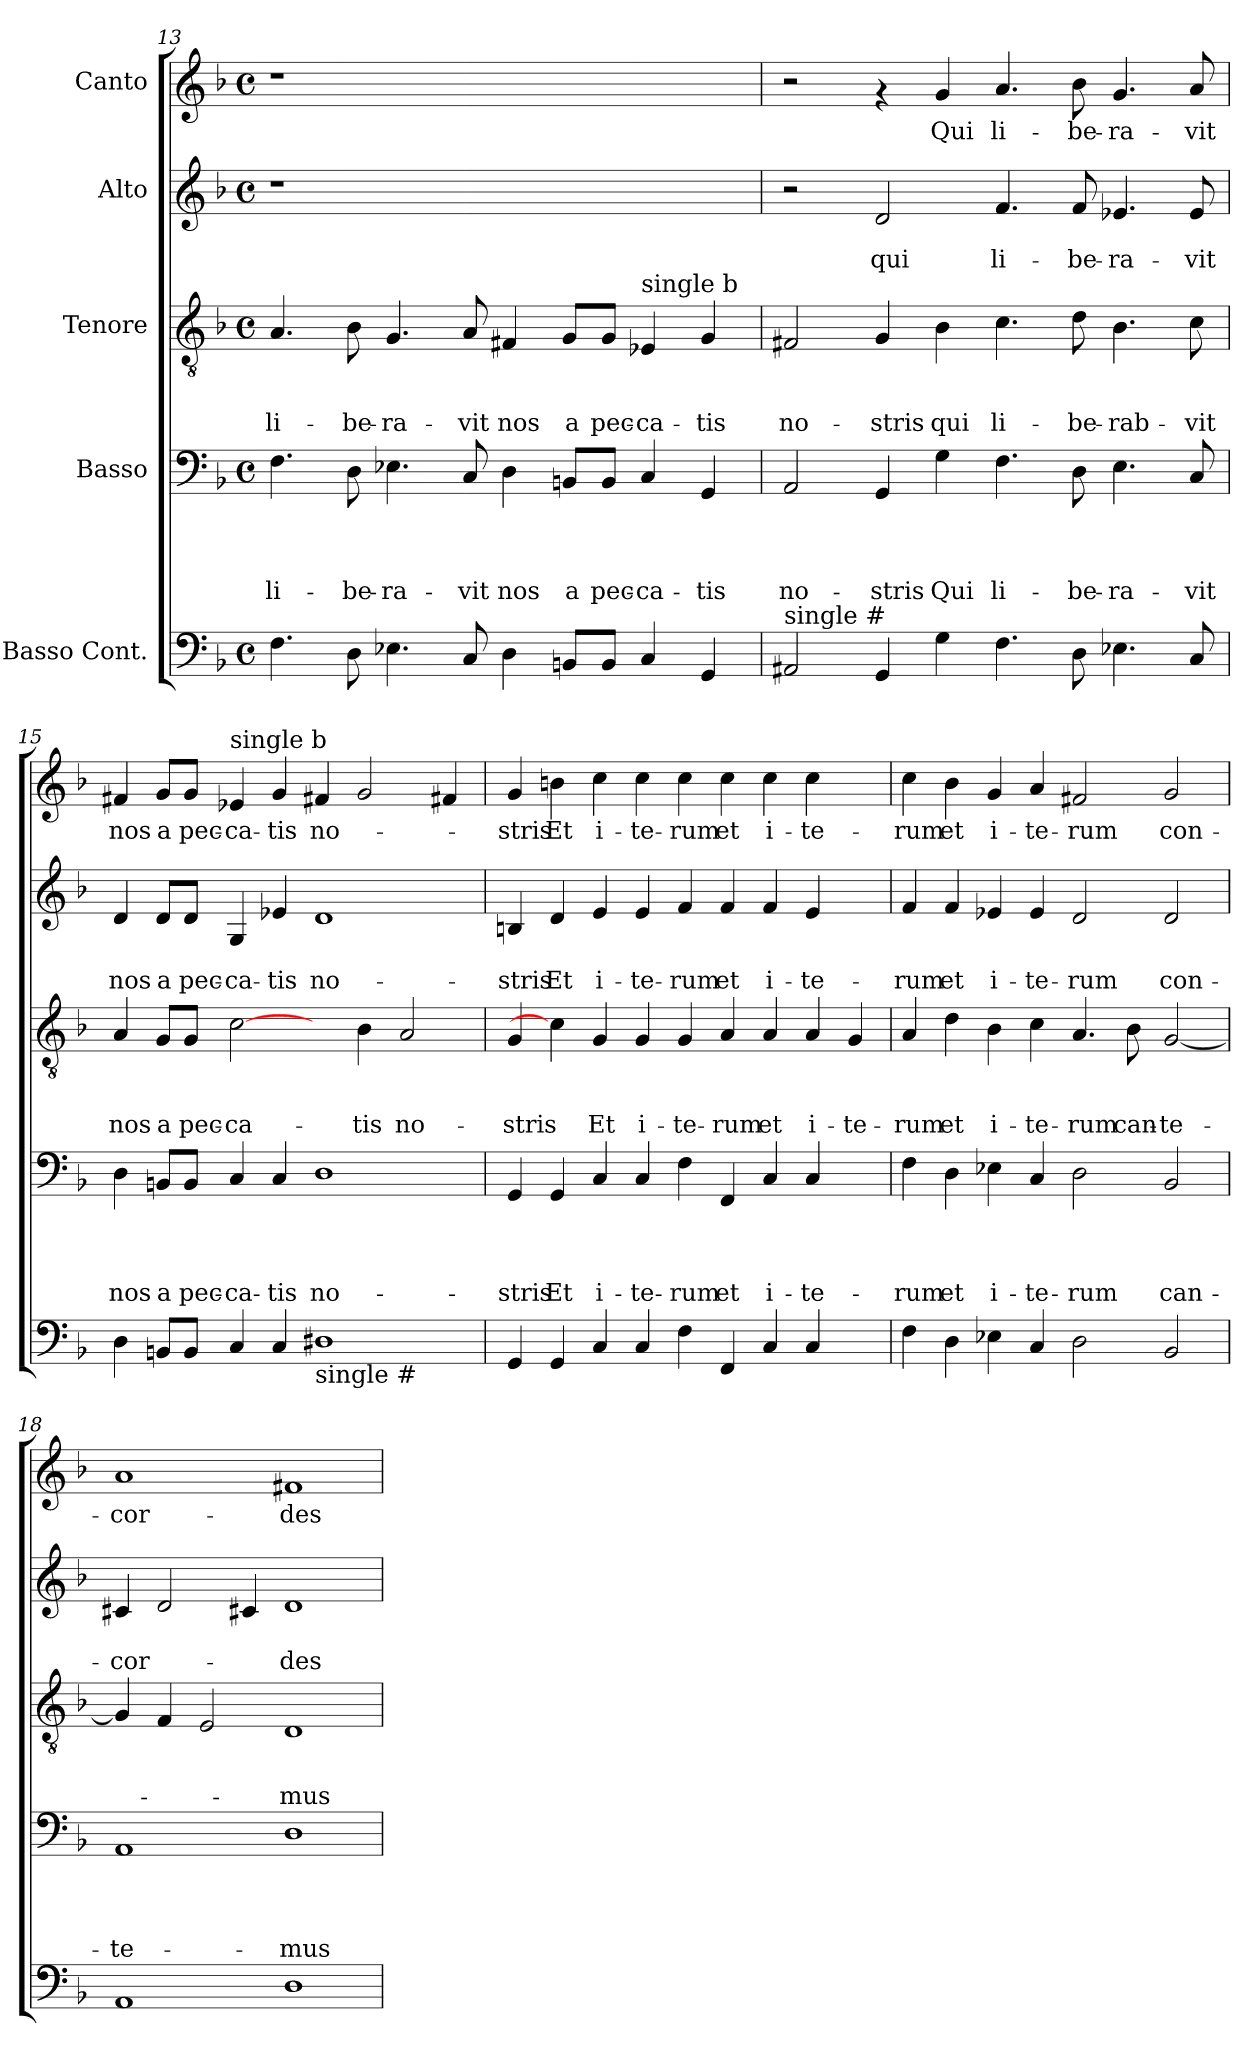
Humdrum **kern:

**kern	**kern	**text	**text	**text	**text	**kern	**text	**text	**text	**kern	**text	**text	**kern	**text
*part5	*part4	*part4	*part4	*part4	*part4	*part3	*part3	*part3	*part3	*part2	*part2	*part2	*part1	*part1
*staff5	*staff4	*staff4	*staff4	*staff4	*staff4	*staff3	*staff3	*staff3	*staff3	*staff2	*staff2	*staff2	*staff1	*staff1
*I"Basso Cont.	*I"Basso	*	*	*	*	*I"Tenore	*	*	*	*I"Alto	*	*	*I"Canto	*
*clefF4	*clefF4	*	*	*	*	*clefGv2	*	*	*	*clefG2	*	*	*clefG2	*
*ITrd7c12	*	*	*	*	*	*	*	*	*	*	*	*	*	*
*k[b-]	*k[b-]	*	*	*	*	*k[b-]	*	*	*	*k[b-]	*	*	*k[b-]	*
*F:	*F:	*	*	*	*	*F:	*	*	*	*F:	*	*	*F:	*
*M4/4	*M4/4	*	*	*	*	*M4/4	*	*	*	*M4/4	*	*	*M4/4	*
*met(c)	*met(c)	*	*	*	*	*met(c)	*	*	*	*met(c)	*	*	*met(c)	*
=13	=13	=13	=13	=13	=13	=13	=13	=13	=13	=13	=13	=13	=13	=13
!	!	!	!	!	!LO:LY:b	!	!	!	!LO:LY:b	!	!	!	!	!
4.FF\	4.F\	.	.	.	li-	4.A/	.	.	li-	1r	.	.	1r	.
!	!	!	!	!	!LO:LY:b	!	!	!	!LO:LY:b	!	!	!	!	!
8DD\	8D\	.	.	.	-be-	8B-\	.	.	-be-	.	.	.	.	.
!	!	!	!	!	!LO:LY:b	!	!	!	!LO:LY:b	!	!	!	!	!
4.EE-X\	4.E-X\	.	.	.	-ra-	4.G/	.	.	-ra-	.	.	.	.	.
!	!	!	!	!	!LO:LY:b	!	!	!	!LO:LY:b	!	!	!	!	!
8CC/	8C/	.	.	.	-vit	8A/	.	.	-vit	.	.	.	.	.
!	!	!	!	!	!LO:LY:b	!	!	!	!LO:LY:b	!	!	!	!	!
4DD\	4D\	.	.	.	nos	4F#X/	.	.	nos	1ryy	.	.	1ryy	.
!	!	!	!	!	!LO:LY:b	!	!	!	!LO:LY:b	!	!	!	!	!
8BBBn/L	8BBn/L	.	.	.	a	8G/L	.	.	a	.	.	.	.	.
!	!	!	!	!	!LO:LY:b	!	!	!	!LO:LY:b	!	!	!	!	!
8BBB/J	8BB/J	.	.	.	pec-	8G/J	.	.	pec-	.	.	.	.	.
!	!	!	!	!	!	!LO:TX:a:t=single b	!	!	!	!	!	!	!	!
!	!	!	!	!	!LO:LY:b	!	!	!	!LO:LY:b	!	!	!	!	!
4CC/	4C/	.	.	.	-ca-	4E-/	.	.	-ca-	.	.	.	.	.
!	!	!	!	!	!LO:LY:b	!	!	!	!LO:LY:b	!	!	!	!	!
4GGG/	4GG/	.	.	.	-tis	4G/	.	.	-tis	.	.	.	.	.
!!LO:PB:g=z
=14	=14	=14	=14	=14	=14	=14	=14	=14	=14	=14	=14	=14	=14	=14
!LO:TX:a:t=single #	!	!	!	!	!	!	!	!	!	!	!	!	!	!
!	!	!	!	!	!LO:LY:b	!	!	!	!LO:LY:b	!	!	!	!	!
2AAA#/	2AA/	.	.	.	no-	2F#X/	.	.	no-	2r	.	.	2r	.
!	!	!	!	!	!LO:LY:b	!	!	!	!LO:LY:b	!	!	!LO:LY:b	!	!
4GGG/	4GG/	.	.	.	-stris	4G/	.	.	-stris	2d/	.	qui	4rf	.
!	!	!	!	!	!LO:LY:b	!	!	!	!LO:LY:b	!	!	!	!	!LO:LY:b
4GG\	4G\	.	.	.	Qui	4B-\	.	.	qui	.	.	.	4g/	Qui
!	!	!	!	!	!LO:LY:b	!	!	!	!LO:LY:b	!	!	!LO:LY:b	!	!LO:LY:b
4.FF\	4.F\	.	.	.	li-	4.c\	.	.	li-	4.f/	.	li-	4.a/	li-
!	!	!	!	!	!LO:LY:b	!	!	!	!LO:LY:b	!	!	!LO:LY:b	!	!LO:LY:b
8DD\	8D\	.	.	.	-be-	8d\	.	.	-be-	8f/	.	-be-	8b-\	-be-
!	!	!	!	!	!LO:LY:b	!	!	!	!LO:LY:b	!	!	!LO:LY:b	!	!LO:LY:b
4.EE-i\	4.E\	.	.	.	-ra-	4.B-\	.	.	-rab-	4.e-X/	.	-ra-	4.g/	-ra-
!	!	!	!	!	!LO:LY:b	!	!	!	!LO:LY:b	!	!	!LO:LY:b	!	!LO:LY:b
8CC/	8C/	.	.	.	-vit	8c\	.	.	-vit	8e-/	.	-vit	8a/	-vit
=15	=15	=15	=15	=15	=15	=15	=15	=15	=15	=15	=15	=15	=15	=15
!	!	!	!	!	!LO:LY:b	!	!	!	!LO:LY:b	!	!	!LO:LY:b	!	!LO:LY:b
4DD\	4D\	.	.	.	nos	4A/	.	.	nos	4d/	.	nos	4f#X/	nos
!	!	!	!	!	!LO:LY:b	!	!	!	!LO:LY:b	!	!	!LO:LY:b	!	!LO:LY:b
8BBBn/L	8BBn/L	.	.	.	a	8G/L	.	.	a	8d/L	.	a	8g/L	a
!	!	!	!	!	!LO:LY:b	!	!	!	!LO:LY:b	!	!	!LO:LY:b	!	!LO:LY:b
8BBB/J	8BB/J	.	.	.	pec-	8G/J	.	.	pec-	8d/J	.	pec-	8g/J	pec-
!	!	!	!	!	!	!	!	!	!	!	!	!	!LO:TX:a:t=single b	!
!	!	!	!	!	!LO:LY:b	!	!	!	!LO:LY:b	!	!	!LO:LY:b	!	!LO:LY:b
4CC/	4C/	.	.	.	-ca-	[2c\	.	.	-ca-	4G/	.	-ca-	4e-/	-ca-
!	!	!	!	!	!LO:LY:b	!	!	!	!	!	!	!LO:LY:b	!	!LO:LY:b
4CC/	4C/	.	.	.	-tis	.	.	.	.	4e-X/	.	-tis	4g/	-tis
!LO:TX:b:t=single #	!	!	!	!	!	!	!	!	!	!	!	!	!	!
!	!	!	!	!	!LO:LY:b	!	!	!	!	!	!	!LO:LY:b	!	!LO:LY:b
1DD#	1D	.	.	.	no-	4ryy	.	.	.	1d	.	no-	4f#X/	no-
!	!	!	!	!	!	!	!	!	!LO:LY:b	!	!	!	!	!
.	.	.	.	.	.	4B-\	.	.	-tis	.	.	.	2g/	.
!	!	!	!	!	!	!	!	!	!LO:LY:b	!	!	!	!	!
.	.	.	.	.	.	2A/	.	.	no-	.	.	.	.	.
.	.	.	.	.	.	.	.	.	.	.	.	.	4f#X/	.
=16	=16	=16	=16	=16	=16	=16	=16	=16	=16	=16	=16	=16	=16	=16
!	!	!	!	!	!LO:LY:b	!	!	!	!LO:LY:b	!	!	!LO:LY:b	!	!LO:LY:b
4GGG/	4GG/	.	.	.	-stris	4G/	.	.	-stris	4Bn/	.	-stris	4g/	-stris
!	!	!	!	!	!LO:LY:b	!	!	!	!	!	!	!LO:LY:b	!	!LO:LY:b
4GGG/	4GG/	.	.	.	Et	4c\]	.	.	.	4d/	.	Et	4bn\	Et
!	!	!	!	!	!LO:LY:b	!	!	!	!LO:LY:b	!	!	!LO:LY:b	!	!LO:LY:b
4CC/	4C/	.	.	.	i-	4G/	.	.	Et	4e/	.	i-	4cc\	i-
!	!	!	!	!	!LO:LY:b	!	!	!	!LO:LY:b	!	!	!LO:LY:b	!	!LO:LY:b
4CC/	4C/	.	.	.	-te-	4G/	.	.	i-	4e/	.	-te-	4cc\	-te-
!	!	!	!	!	!LO:LY:b	!	!	!	!LO:LY:b	!	!	!LO:LY:b	!	!LO:LY:b
4FF\	4F\	.	.	.	-rum	4G/	.	.	-te-	4f/	.	-rum	4cc\	-rum
!	!	!	!	!	!LO:LY:b	!	!	!	!LO:LY:b	!	!	!LO:LY:b	!	!LO:LY:b
4FFF/	4FF/	.	.	.	et	4A/	.	.	-rum	4f/	.	et	4cc\	et
!	!	!	!	!	!LO:LY:b	!	!	!	!LO:LY:b	!	!	!LO:LY:b	!	!LO:LY:b
4CC/	4C/	.	.	.	i-	4A/	.	.	et	4f/	.	i-	4cc\	i-
!	!	!	!	!	!LO:LY:b	!	!	!	!LO:LY:b	!	!	!LO:LY:b	!	!LO:LY:b
4CC/	4C/	.	.	.	-te-	4A/	.	.	i-	4e/	.	-te-	4cc\	-te-
!	!	!	!	!	!	!	!	!	!LO:LY:b	!	!	!	!	!
4ryy	4ryy	.	.	.	.	4G/	.	.	-te-	4ryy	.	.	4ryy	.
!!LO:LB:g=z
=17	=17	=17	=17	=17	=17	=17	=17	=17	=17	=17	=17	=17	=17	=17
!	!	!	!	!	!LO:LY:b	!	!	!	!LO:LY:b	!	!	!LO:LY:b	!	!LO:LY:b
4FF\	4F\	.	.	.	-rum	4A/	.	.	-rum	4f/	.	-rum	4cc\	-rum
!	!	!	!	!	!LO:LY:b	!	!	!	!LO:LY:b	!	!	!LO:LY:b	!	!LO:LY:b
4DD\	4D\	.	.	.	et	4d\	.	.	et	4f/	.	et	4b-\	et
!	!	!	!	!	!LO:LY:b	!	!	!	!LO:LY:b	!	!	!LO:LY:b	!	!LO:LY:b
4EE-X\	4E-X\	.	.	.	i-	4B-\	.	.	i-	4e-X/	.	i-	4g/	i-
!	!	!	!	!	!LO:LY:b	!	!	!	!LO:LY:b	!	!	!LO:LY:b	!	!LO:LY:b
4CC/	4C/	.	.	.	-te-	4c\	.	.	-te-	4e-/	.	-te-	4a/	-te-
!	!	!	!	!	!LO:LY:b	!	!	!	!LO:LY:b	!	!	!LO:LY:b	!	!LO:LY:b
2DD\	2D\	.	.	.	-rum	4.A/	.	.	-rum	2d/	.	-rum	2f#X/	-rum
!	!	!	!	!	!	!	!	!	!LO:LY:b	!	!	!	!	!
.	.	.	.	.	.	8B-\	.	.	can-	.	.	.	.	.
!	!	!	!	!	!LO:LY:b	!	!	!	!LO:LY:b	!	!	!LO:LY:b	!	!LO:LY:b
2BBB-/	2BB-/	.	.	.	can-	[<2G/	.	.	-te-	2d/	.	con-	2g/	con-
=18	=18	=18	=18	=18	=18	=18	=18	=18	=18	=18	=18	=18	=18	=18
!	!	!	!	!	!LO:LY:b	!	!	!	!	!	!	!LO:LY:b	!	!LO:LY:b
1AAA	1AA	.	.	.	-te-	4G/]	.	.	.	4c#X/	.	-cor-	1a	-cor-
.	.	.	.	.	.	4F/	.	.	.	2d/	.	.	.	.
.	.	.	.	.	.	2E/	.	.	.	.	.	.	.	.
.	.	.	.	.	.	.	.	.	.	4c#X/	.	.	.	.
!	!	!	!	!	!LO:LY:b	!	!	!	!LO:LY:b	!	!	!LO:LY:b	!	!LO:LY:b
1DD	1D	.	.	.	-mus	1D	.	.	-mus	1d	.	-des	1f#X	-des
=	=	=	=	=	=	=	=	=	=	=	=	=	=	=
*-	*-	*-	*-	*-	*-	*-	*-	*-	*-	*-	*-	*-	*-	*-
